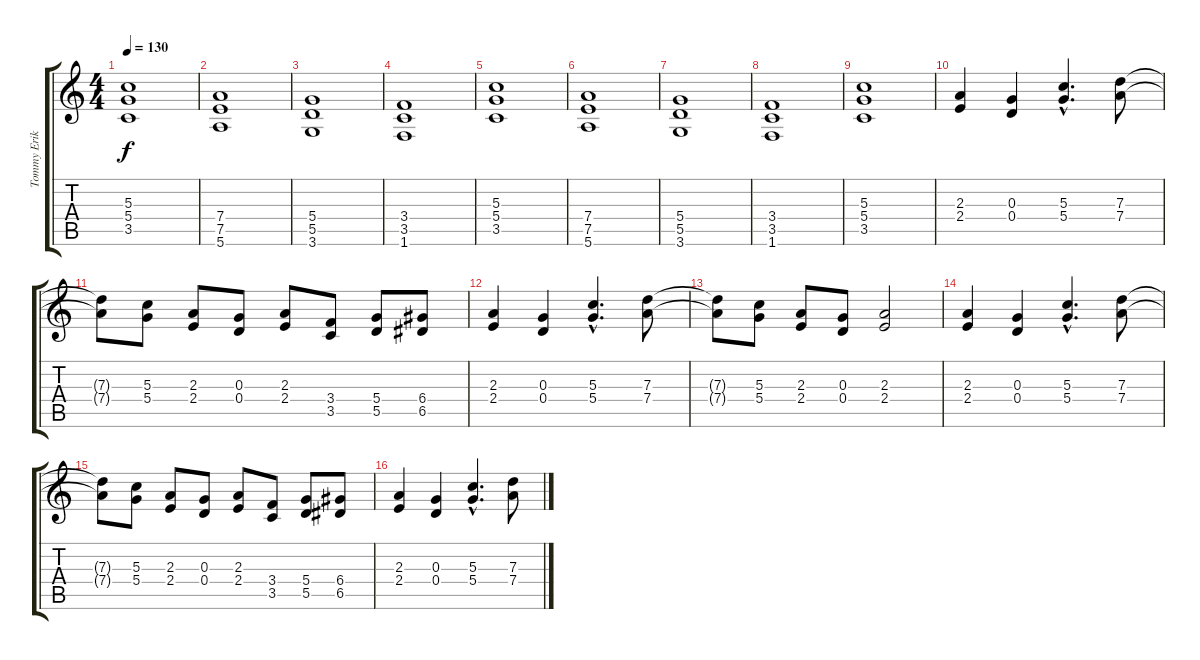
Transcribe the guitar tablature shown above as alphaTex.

\track ("Tommy Eriksson" "Tommy Erik") {instrument distortionguitar}
\staff {score tabs}
\tuning (E4 B3 G3 D3 A2 E2) {hide}
\ts (4 4)
\tempo 130
\clef g2
\ks c
(5.3 5.4 3.5).1{dy f} |
(7.4 7.5 5.6).1 |
(5.4 5.5 3.6).1 |
(3.4 3.5 1.6).1 |
(5.3 5.4 3.5).1 |
(7.4 7.5 5.6).1 |
(5.4 5.5 3.6).1 |
(3.4 3.5 1.6).1 |
(5.3 5.4 3.5).1 |
(2.3 2.4).4 (0.3 0.4).4 (5.3{hac} 5.4{hac}).4{d} (7.3 7.4).8 |
(7.3{t} 7.4{t}).8 (5.3 5.4).8 (2.3 2.4).8 (0.3 0.4).8 (2.3 2.4).8 (3.4 3.5).8 (5.4 5.5).8 (6.4 6.5).8 |
(2.3 2.4).4 (0.3 0.4).4 (5.3{hac} 5.4{hac}).4{d} (7.3 7.4).8 |
(7.3{t} 7.4{t}).8 (5.3 5.4).8 (2.3 2.4).8 (0.3 0.4).8 (2.3 2.4).2 |
(2.3 2.4).4 (0.3 0.4).4 (5.3{hac} 5.4{hac}).4{d} (7.3 7.4).8 |
(7.3{t} 7.4{t}).8 (5.3 5.4).8 (2.3 2.4).8 (0.3 0.4).8 (2.3 2.4).8 (3.4 3.5).8 (5.4 5.5).8 (6.4 6.5).8 |
(2.3 2.4).4 (0.3 0.4).4 (5.3{hac} 5.4{hac}).4{d} (7.3 7.4).8
